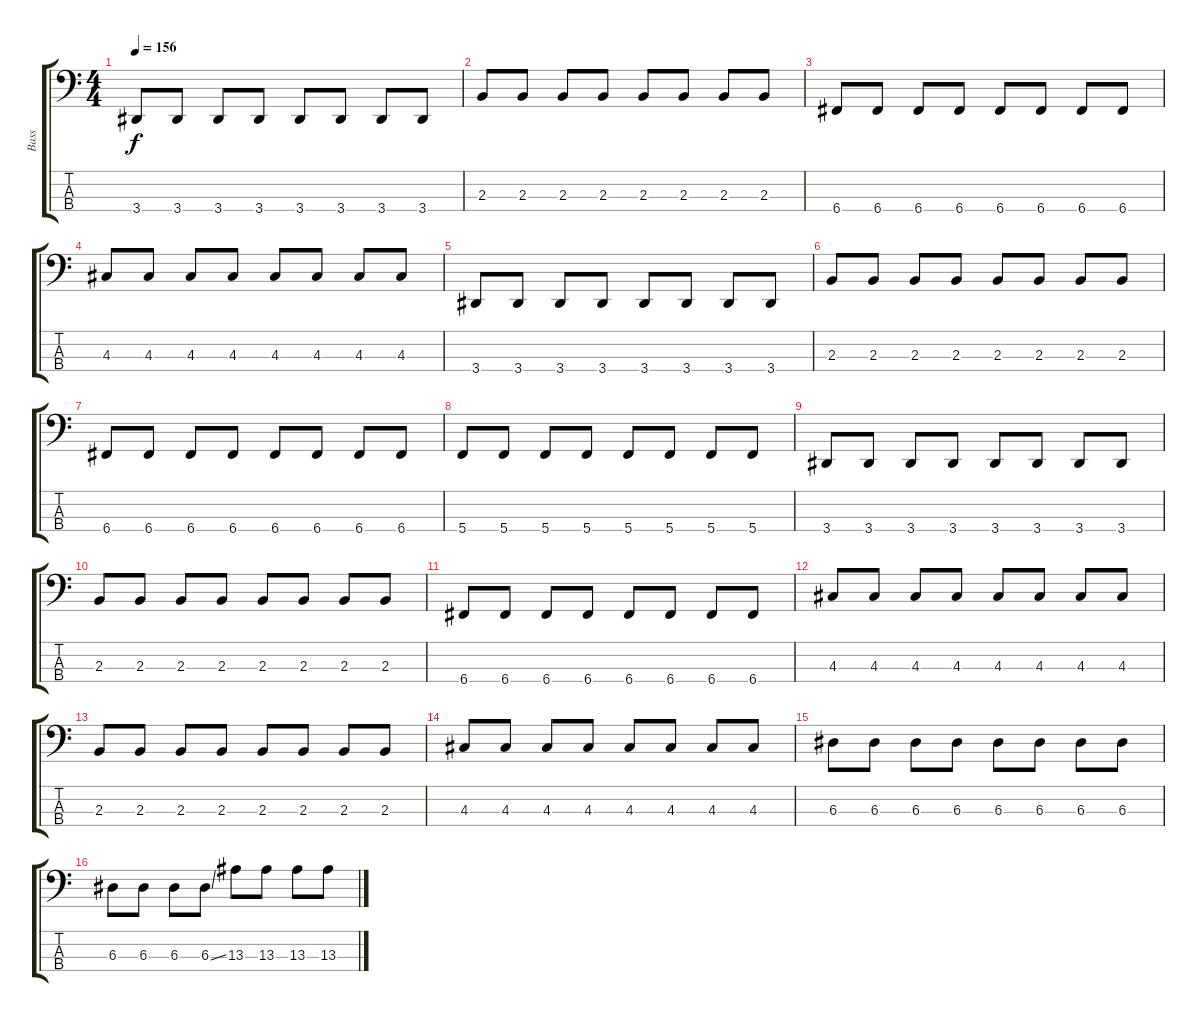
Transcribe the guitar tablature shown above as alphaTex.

\track ("Bass" "Bass") {instrument electricbassfinger}
\staff {score tabs}
\tuning (G2 D2 A1 C1) {hide}
\ts (4 4)
\tempo 156
\clef f4
\ks c
3.4.8{dy f} 3.4.8 3.4.8 3.4.8 3.4.8 3.4.8 3.4.8 3.4.8 |
2.3.8 2.3.8 2.3.8 2.3.8 2.3.8 2.3.8 2.3.8 2.3.8 |
6.4.8 6.4.8 6.4.8 6.4.8 6.4.8 6.4.8 6.4.8 6.4.8 |
4.3.8 4.3.8 4.3.8 4.3.8 4.3.8 4.3.8 4.3.8 4.3.8 |
3.4.8 3.4.8 3.4.8 3.4.8 3.4.8 3.4.8 3.4.8 3.4.8 |
2.3.8 2.3.8 2.3.8 2.3.8 2.3.8 2.3.8 2.3.8 2.3.8 |
6.4.8 6.4.8 6.4.8 6.4.8 6.4.8 6.4.8 6.4.8 6.4.8 |
5.4.8 5.4.8 5.4.8 5.4.8 5.4.8 5.4.8 5.4.8 5.4.8 |
3.4.8 3.4.8 3.4.8 3.4.8 3.4.8 3.4.8 3.4.8 3.4.8 |
2.3.8 2.3.8 2.3.8 2.3.8 2.3.8 2.3.8 2.3.8 2.3.8 |
6.4.8 6.4.8 6.4.8 6.4.8 6.4.8 6.4.8 6.4.8 6.4.8 |
4.3.8 4.3.8 4.3.8 4.3.8 4.3.8 4.3.8 4.3.8 4.3.8 |
2.3.8 2.3.8 2.3.8 2.3.8 2.3.8 2.3.8 2.3.8 2.3.8 |
4.3.8 4.3.8 4.3.8 4.3.8 4.3.8 4.3.8 4.3.8 4.3.8 |
6.3.8 6.3.8 6.3.8 6.3.8 6.3.8 6.3.8 6.3.8 6.3.8 |
6.3.8 6.3.8 6.3.8 6.3{ss}.8 13.3.8 13.3.8 13.3.8 13.3.8
